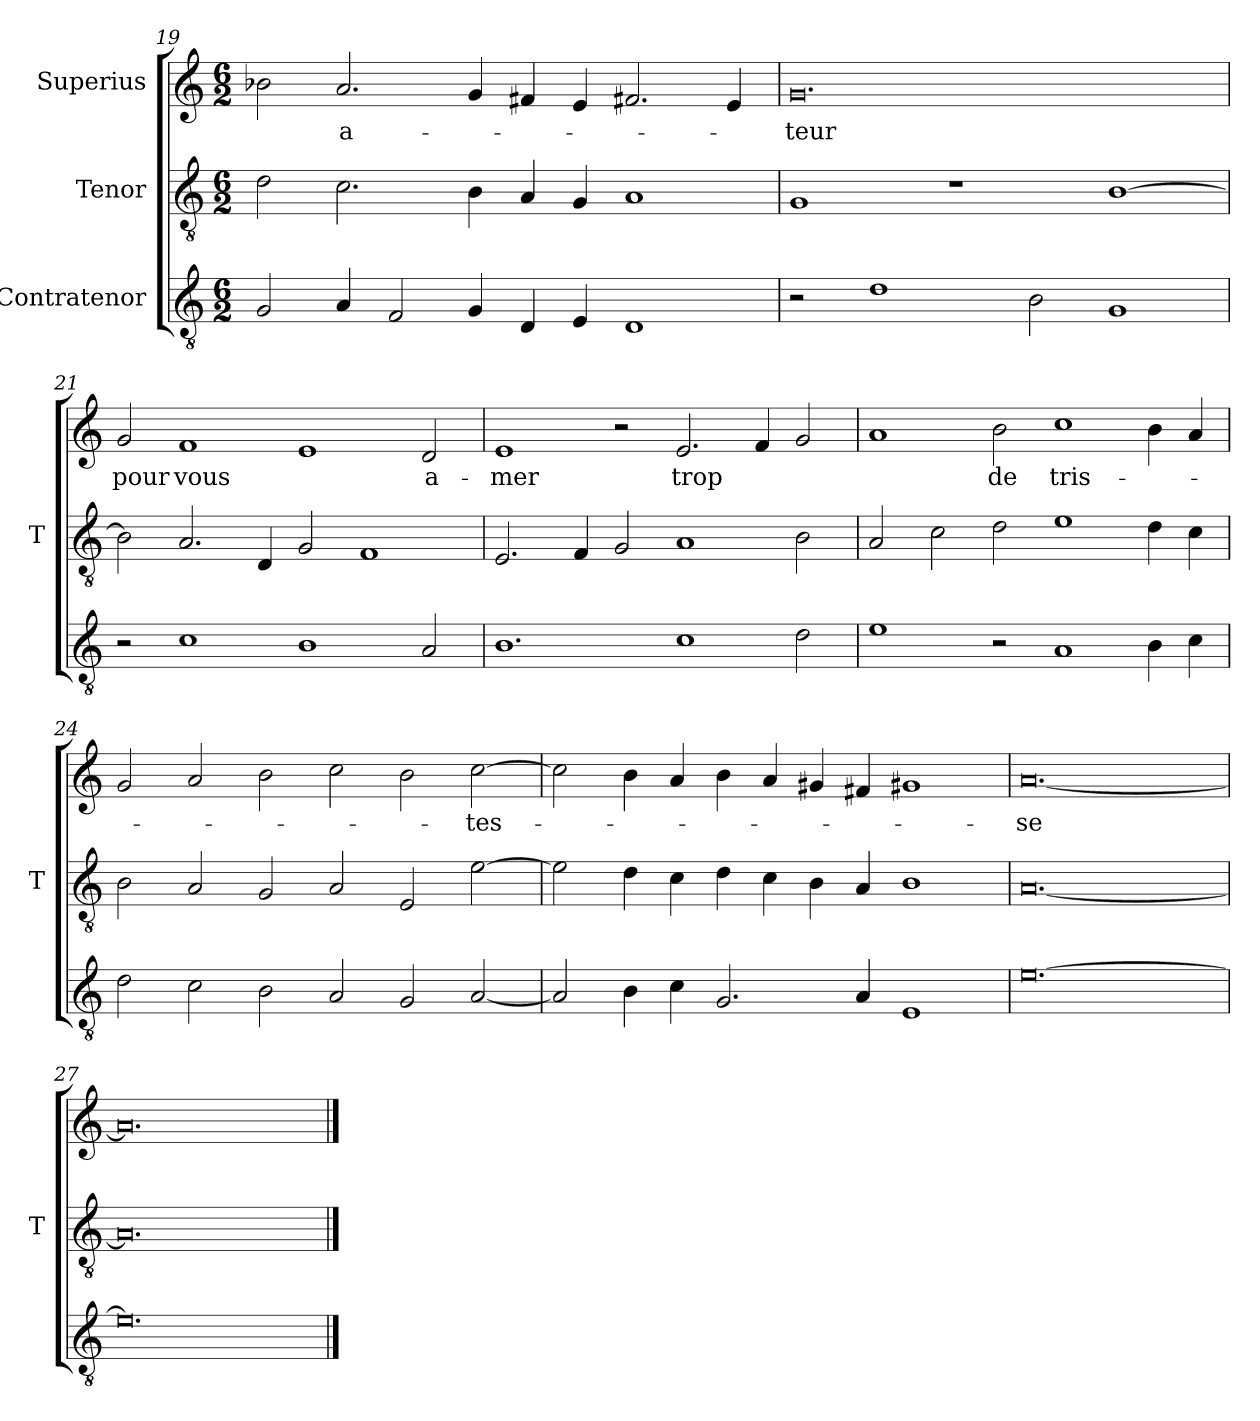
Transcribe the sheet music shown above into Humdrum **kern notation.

**kern	**kern	**kern	**text
*part3	*part2	*part1	*part1
*staff3	*staff2	*staff1	*staff1
*I"Contratenor	*I"Tenor	*I"Superius	*
*	*I'T	*	*
*clefGv2	*clefGv2	*clefG2	*
*M6/2	*M6/2	*M6/2	*
=19	=19	=19	=19
2G	2d	2b-X	.
4A	2.c	2.a	-a-
2F	.	.	.
4G	4B	4g	.
4D	4A	4f#X	.
4E	4G	4e	.
1D	1A	2.f#X	.
.	.	4e	.
=20	=20	=20	=20
2r	1G	0.g	-teur
1d	.	.	.
.	1r	.	.
2B	.	.	.
1G	[1B	.	.
=21	=21	=21	=21
2r	2B]	2g	-pour
1c	2.A	1f	-vous
.	4D	.	.
1B	2G	1e	.
.	1F	.	.
2A	.	2d	a-
=22	=22	=22	=22
1.B	2.E	1e	-mer
.	4F	.	.
.	2G	2r	.
1c	1A	2.e	-trop
.	.	4f	.
2d	2B	2g	.
=23	=23	=23	=23
1e	2A	1a	.
.	2c	.	.
2r	2d	2b	-de
1A	1e	1cc	tris-
4B	4d	4b	.
4c	4c	4a	.
=24	=24	=24	=24
2d	2B	2g	.
2c	2A	2a	.
2B	2G	2b	.
2A	2A	2cc	.
2G	2E	2b	.
[2A	[2e	[2cc	-tes-
=25	=25	=25	=25
2A]	2e]	2cc]	.
4B	4d	4b	.
4c	4c	4a	.
2.G	4d	4b	.
.	4c	4a	.
.	4B	4g#X	.
4A	4A	4f#X	.
1E	1B	1g#X	.
=26	=26	=26	=26
[0.e	[0.A	[0.a	-se
=27	=27	=27	=27
0.e]	0.A]	0.a]	.
==	==	==	==
*-	*-	*-	*-
